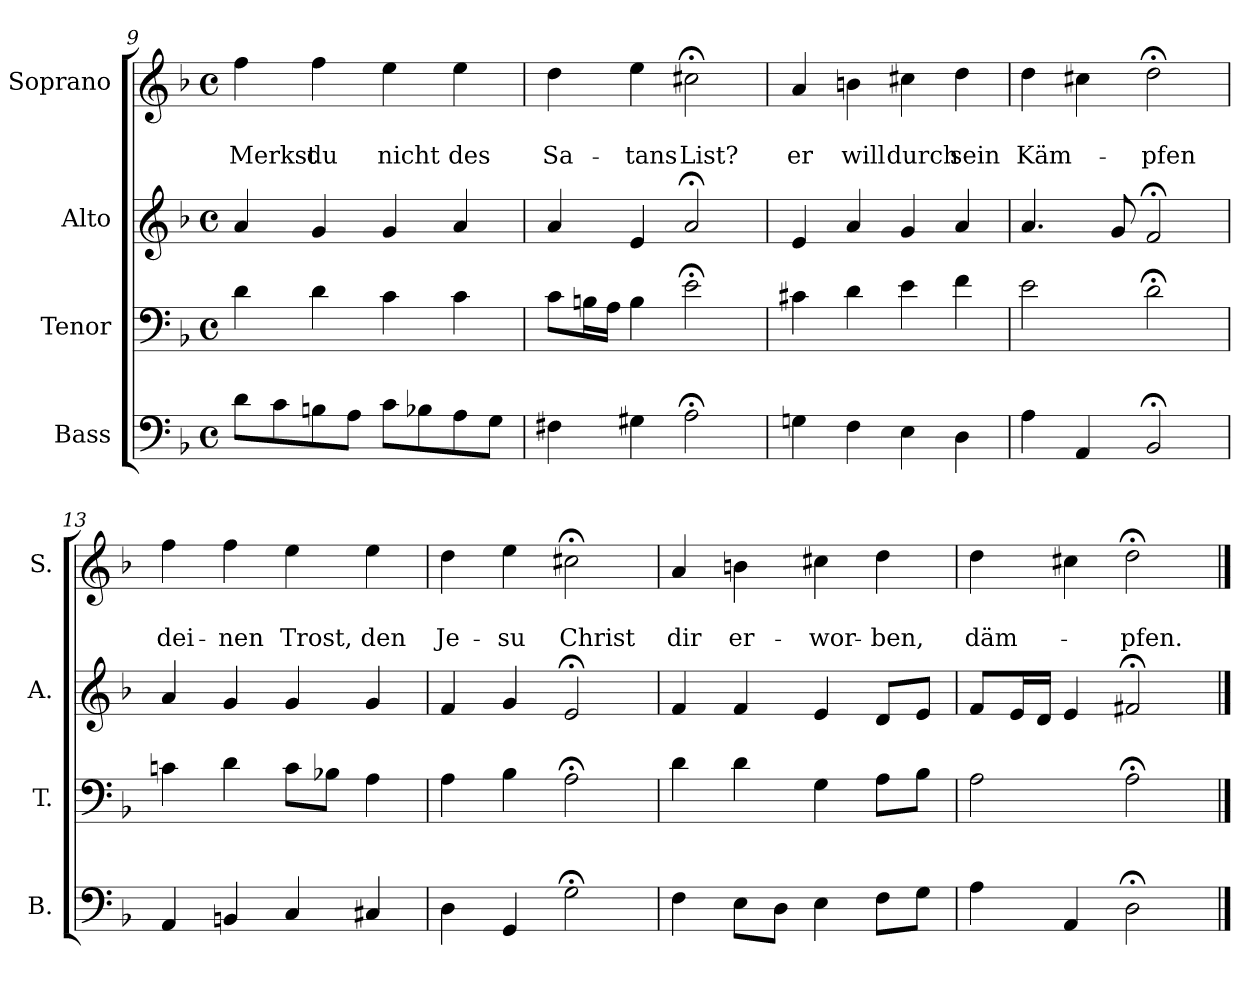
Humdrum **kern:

**kern	**kern	**kern	**kern	**text	**text
*part4	*part3	*part2	*part1	*part1	*part1
*staff4	*staff3	*staff2	*staff1	*staff1	*staff1
*I"Bass	*I"Tenor	*I"Alto	*I"Soprano	*	*
*I'B.	*I'T.	*I'A.	*I'S.	*	*
*clefF4	*clefF4	*clefG2	*clefG2	*	*
*k[b-]	*k[b-]	*k[b-]	*k[b-]	*	*
*d:	*d:	*d:	*d:	*	*
*M4/4	*M4/4	*M4/4	*M4/4	*	*
*met(c)	*met(c)	*met(c)	*met(c)	*	*
=9	=9	=9	=9	=9	=9
8d\L	4d\	4a/	4ff\	.	Merkst
8c\	.	.	.	.	.
8Bn\	4d\	4g/	4ff\	.	du
8A\J	.	.	.	.	.
8c\L	4c\	4g/	4ee\	.	nicht
8B-X\	.	.	.	.	.
8A\	4c\	4a/	4ee\	.	des
8G\J	.	.	.	.	.
=10	=10	=10	=10	=10	=10
4F#X\	8c\L	4a/	4dd\	.	Sa-
.	16Bn\L	.	.	.	.
.	16A\JJ	.	.	.	.
4G#X\	4B\	4e/	4ee\	.	-tans
2A;<\	2e;<\	2a;</	2cc#X;<\	.	List?
!!LO:PB:g=z
=11	=11	=11	=11	=11	=11
4Gn\	4c#X\	4e/	4a/	.	er
4F\	4d\	4a/	4bn\	.	will
4E\	4e\	4g/	4cc#X\	.	durch
4D\	4f\	4a/	4dd\	.	sein
=12	=12	=12	=12	=12	=12
4A\	2e\	4.a/	4dd\	.	Käm-
4AA/	.	.	4cc#X\	.	.
.	.	8g/	.	.	.
2BB-;</	2d;<\	2f;</	2dd;<\	.	-pfen
=13	=13	=13	=13	=13	=13
4AA/	4cn\	4a/	4ff\	.	dei-
4BBn/	4d\	4g/	4ff\	.	-nen
4C/	8c\L	4g/	4ee\	.	Trost,
.	8B-X\J	.	.	.	.
4C#X/	4A\	4g/	4ee\	.	den
=14	=14	=14	=14	=14	=14
4D\	4A\	4f/	4dd\	.	Je-
4GG/	4B-\	4g/	4ee\	.	-su
2G;<\	2A;<\	2e;</	2cc#X;<\	.	Christ
=15	=15	=15	=15	=15	=15
4F\	4d\	4f/	4a/	.	dir
8E\L	4d\	4f/	4bn\	.	er-
8D\J	.	.	.	.	.
4E\	4G\	4e/	4cc#X\	.	-wor-
8F\L	8A\L	8d/L	4dd\	.	-ben,
8G\J	8B-\J	8e/J	.	.	.
=16	=16	=16	=16	=16	=16
4A\	2A\	8f/L	4dd\	.	däm-
.	.	16e/L	.	.	.
.	.	16d/JJ	.	.	.
4AA/	.	4e/	4cc#X\	.	.
2D;<\	2A;<\	2f#X;</	2dd;<\	.	-pfen.
==	==	==	==	==	==
*-	*-	*-	*-	*-	*-
